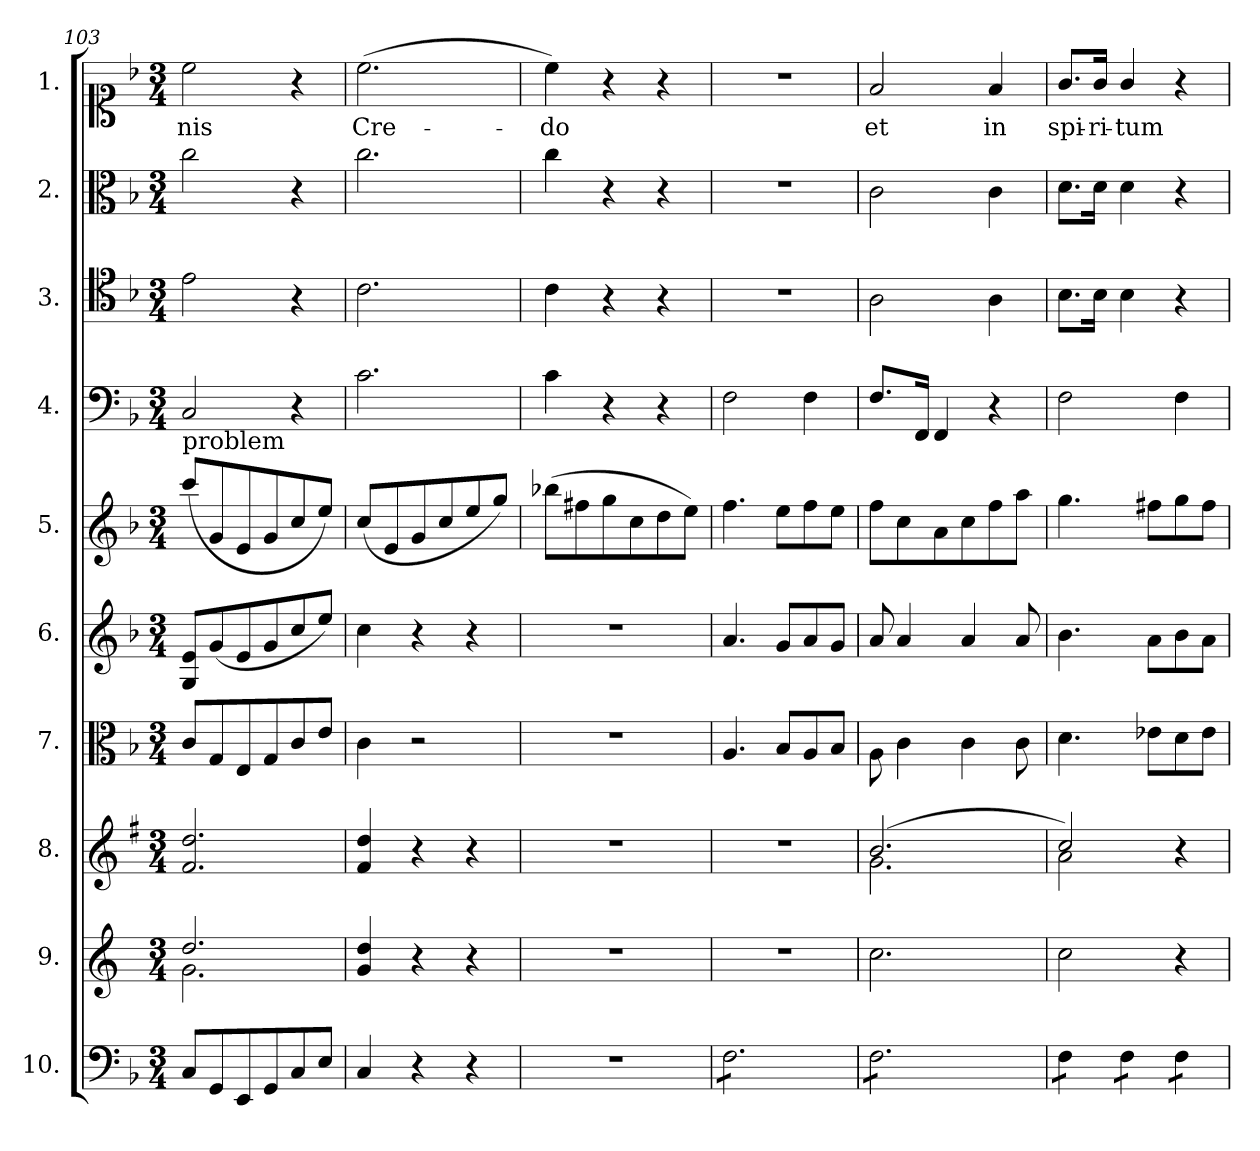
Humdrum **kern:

**kern	**kern	**kern	**kern	**kern	**kern	**kern	**kern	**kern	**kern	**text
*part10	*part9	*part8	*part7	*part6	*part5	*part4	*part3	*part2	*part1	*part1
*staff10	*staff9	*staff8	*staff7	*staff6	*staff5	*staff4	*staff3	*staff2	*staff1	*staff1
*I"10.	*I"9.	*I"8.	*I"7.	*I"6.	*I"5.	*I"4.	*I"3.	*I"2.	*I"1.	*
*clefF4	*clefG2	*clefG2	*clefC3	*clefG2	*clefG2	*clefF4	*clefC4	*clefC3	*clefC1	*
*	*ITrd4c7	*ITrd1c2	*	*	*	*	*	*	*	*
*k[b-]	*k[b-]	*k[b-]	*k[b-]	*k[b-]	*k[b-]	*k[b-]	*k[b-]	*k[b-]	*k[b-]	*
*M3/4	*M3/4	*M3/4	*M3/4	*M3/4	*M3/4	*M3/4	*M3/4	*M3/4	*M3/4	*
=103	=103	=103	=103	=103	=103	=103	=103	=103	=103	=103
*	*^	*	*	*	*	*	*	*	*	*
!	!	!	!	!	!	!LO:TX:a:t=problem	!	!	!	!	!
8C/L	2.g/	2.c\	2.e/ 2.cc/	8c/L	8G/ 8e/L	(8ccc\L	2C/	2e\	2cc\	2cc\	-nis
8GG/	.	.	.	8G/	(8g/	8g/	.	.	.	.	.
8EE/	.	.	.	8E/	8e/	8e/	.	.	.	.	.
8GG/	.	.	.	8G/	8g/	8g/	.	.	.	.	.
8C/	.	.	.	8c/	8cc/	8cc/	4r	4r	4r	4r	.
8E/J	.	.	.	8e/J	8ee/J)	8ee/J)	.	.	.	.	.
*	*v	*v	*	*	*	*	*	*	*	*	*
=104	=104	=104	=104	=104	=104	=104	=104	=104	=104	=104
4C/	4c/ 4g/	4e/ 4cc/	4c\	4cc\	(8cc/L	2.c\	2.c\	2.cc\	(2.cc\	Cre-
.	.	.	.	.	8e/	.	.	.	.	.
4r	4r	4r	2r	4r	8g/	.	.	.	.	.
.	.	.	.	.	8cc/	.	.	.	.	.
4r	4r	4r	.	4r	8ee/	.	.	.	.	.
.	.	.	.	.	8gg/J)	.	.	.	.	.
=105	=105	=105	=105	=105	=105	=105	=105	=105	=105	=105
2.r	2.r	2.r	2.r	2.r	(8bb-X\L	4c\	4c\	4cc\	4cc\)	-do
.	.	.	.	.	8ff#X\	.	.	.	.	.
.	.	.	.	.	8gg\	4r	4r	4r	4r	.
.	.	.	.	.	8cc\	.	.	.	.	.
.	.	.	.	.	8dd\	4r	4r	4r	4r	.
.	.	.	.	.	8ee\J)	.	.	.	.	.
=106	=106	=106	=106	=106	=106	=106	=106	=106	=106	=106
*tremolo	*	*	*	*	*	*	*	*	*	*
8F\L	2.r	2.r	4.A/	4.a/	4.ff\	2F\	2.r	2.r	2.r	.
8F\	.	.	.	.	.	.	.	.	.	.
8F\	.	.	.	.	.	.	.	.	.	.
8F\	.	.	8B-/L	8g/L	8ee\L	.	.	.	.	.
8F\	.	.	8A/	8a/	8ff\	4F\	.	.	.	.
8F\J	.	.	8B-/J	8g/J	8ee\J	.	.	.	.	.
=107	=107	=107	=107	=107	=107	=107	=107	=107	=107	=107
*	*	*^	*	*	*	*	*	*	*	*
8F\L	2.f\	(2.a/	2.f\	8A\	8a/	8ff\L	8.F/L	2A\	2c\	2f/	et
8F\	.	.	.	4c\	4a/	8cc\	.	.	.	.	.
.	.	.	.	.	.	.	16FF/Jk	.	.	.	.
8F\	.	.	.	.	.	8a\	4FF/	.	.	.	.
8F\	.	.	.	4c\	4a/	8cc\	.	.	.	.	.
8F\	.	.	.	.	.	8ff\	4r	4A\	4c\	4f/	in
8F\J	.	.	.	8c\	8a/	8aa\J	.	.	.	.	.
=108	=108	=108	=108	=108	=108	=108	=108	=108	=108	=108	=108
8F\L	2f\	2b-/)	2g\	4.d\	4.b-\	4.gg\	2F\	8.B-\L	8.d\L	8.g/L	spi-
8F\J	.	.	.	.	.	.	.	.	.	.	.
.	.	.	.	.	.	.	.	16B-\Jk	16d\Jk	16g/Jk	-ri-
8F\L	.	.	.	.	.	.	.	4B-\	4d\	4g/	-tum
8F\J	.	.	.	8e-X\L	8a\L	8ff#X\L	.	.	.	.	.
8F\L	4r	4r	4ryy	8d\	8b-\	8gg\	4F\	4r	4r	4r	.
8F\J	.	.	.	8e-\J	8a\J	8ff#\J	.	.	.	.	.
*Xtremolo	*	*	*	*	*	*	*	*	*	*	*
*	*	*v	*v	*	*	*	*	*	*	*	*
=	=	=	=	=	=	=	=	=	=	=
*-	*-	*-	*-	*-	*-	*-	*-	*-	*-	*-
